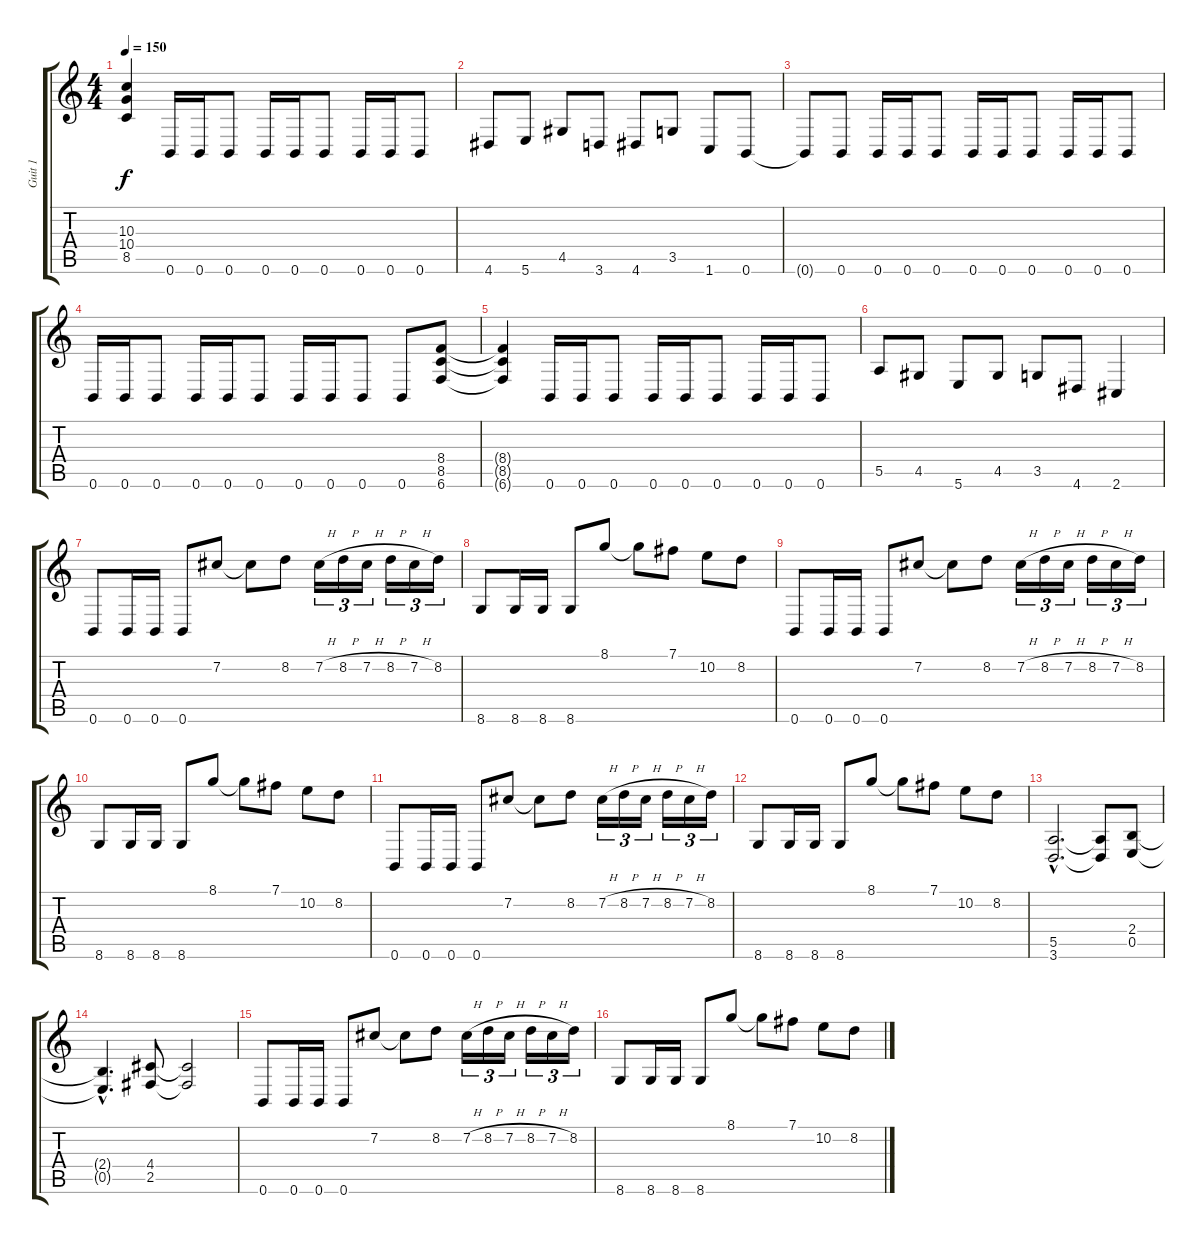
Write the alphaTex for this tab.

\track ("Guit 1" "Guit 1") {instrument distortionguitar}
\staff {score tabs}
\tuning (B3 Gb3 D3 A2 E2 B1) {hide}
\ts (4 4)
\tempo 150
\clef g2
\ks c
(10.3{t} 10.4{t} 8.5{t}).4{dy f} 0.6.16 0.6.16 0.6.8 0.6.16 0.6.16 0.6.8 0.6.16 0.6.16 0.6.8 |
4.6.8 5.6.8 4.5.8 3.6.8 4.6.8 3.5.8 1.6.8 0.6.8 |
0.6{t}.8 0.6.8 0.6.16 0.6.16 0.6.8 0.6.16 0.6.16 0.6.8 0.6.16 0.6.16 0.6.8 |
0.6.16 0.6.16 0.6.8 0.6.16 0.6.16 0.6.8 0.6.16 0.6.16 0.6.8 0.6.8 (8.4 8.5 6.6).8 |
(8.4{t} 8.5{t} 6.6{t}).4 0.6.16 0.6.16 0.6.8 0.6.16 0.6.16 0.6.8 0.6.16 0.6.16 0.6.8 |
5.5.8 4.5.8 5.6.8 4.5.8 3.5.8 4.6.8 2.6.4 |
0.6.8 0.6.16 0.6.16 0.6.8 7.2.8 7.2{t}.8 8.2.8 7.2{h}.16{tu (3 2)} 8.2{h}.16{tu (3 2)} 7.2{h}.16{tu (3 2)} 8.2{h}.16{tu (3 2)} 7.2{h}.16{tu (3 2)} 8.2.16{tu (3 2)} |
8.6.8 8.6.16 8.6.16 8.6.8 8.1.8 8.1{t}.8 7.1.8 10.2.8 8.2.8 |
0.6.8 0.6.16 0.6.16 0.6.8 7.2.8 7.2{t}.8 8.2.8 7.2{h}.16{tu (3 2)} 8.2{h}.16{tu (3 2)} 7.2{h}.16{tu (3 2)} 8.2{h}.16{tu (3 2)} 7.2{h}.16{tu (3 2)} 8.2.16{tu (3 2)} |
8.6.8 8.6.16 8.6.16 8.6.8 8.1.8 8.1{t}.8 7.1.8 10.2.8 8.2.8 |
0.6.8 0.6.16 0.6.16 0.6.8 7.2.8 7.2{t}.8 8.2.8 7.2{h}.16{tu (3 2)} 8.2{h}.16{tu (3 2)} 7.2{h}.16{tu (3 2)} 8.2{h}.16{tu (3 2)} 7.2{h}.16{tu (3 2)} 8.2.16{tu (3 2)} |
8.6.8 8.6.16 8.6.16 8.6.8 8.1.8 8.1{t}.8 7.1.8 10.2.8 8.2.8 |
(5.5{hac} 3.6{hac}).2{d} (5.5{t} 3.6{t}).8 (2.4 0.5).8 |
(2.4{hac t} 0.5{hac t}).4{d} (4.4 2.5).8 (4.4{t} 2.5{t}).2 |
0.6.8 0.6.16 0.6.16 0.6.8 7.2.8 7.2{t}.8 8.2.8 7.2{h}.16{tu (3 2)} 8.2{h}.16{tu (3 2)} 7.2{h}.16{tu (3 2)} 8.2{h}.16{tu (3 2)} 7.2{h}.16{tu (3 2)} 8.2.16{tu (3 2)} |
8.6.8 8.6.16 8.6.16 8.6.8 8.1.8 8.1{t}.8 7.1.8 10.2.8 8.2.8
